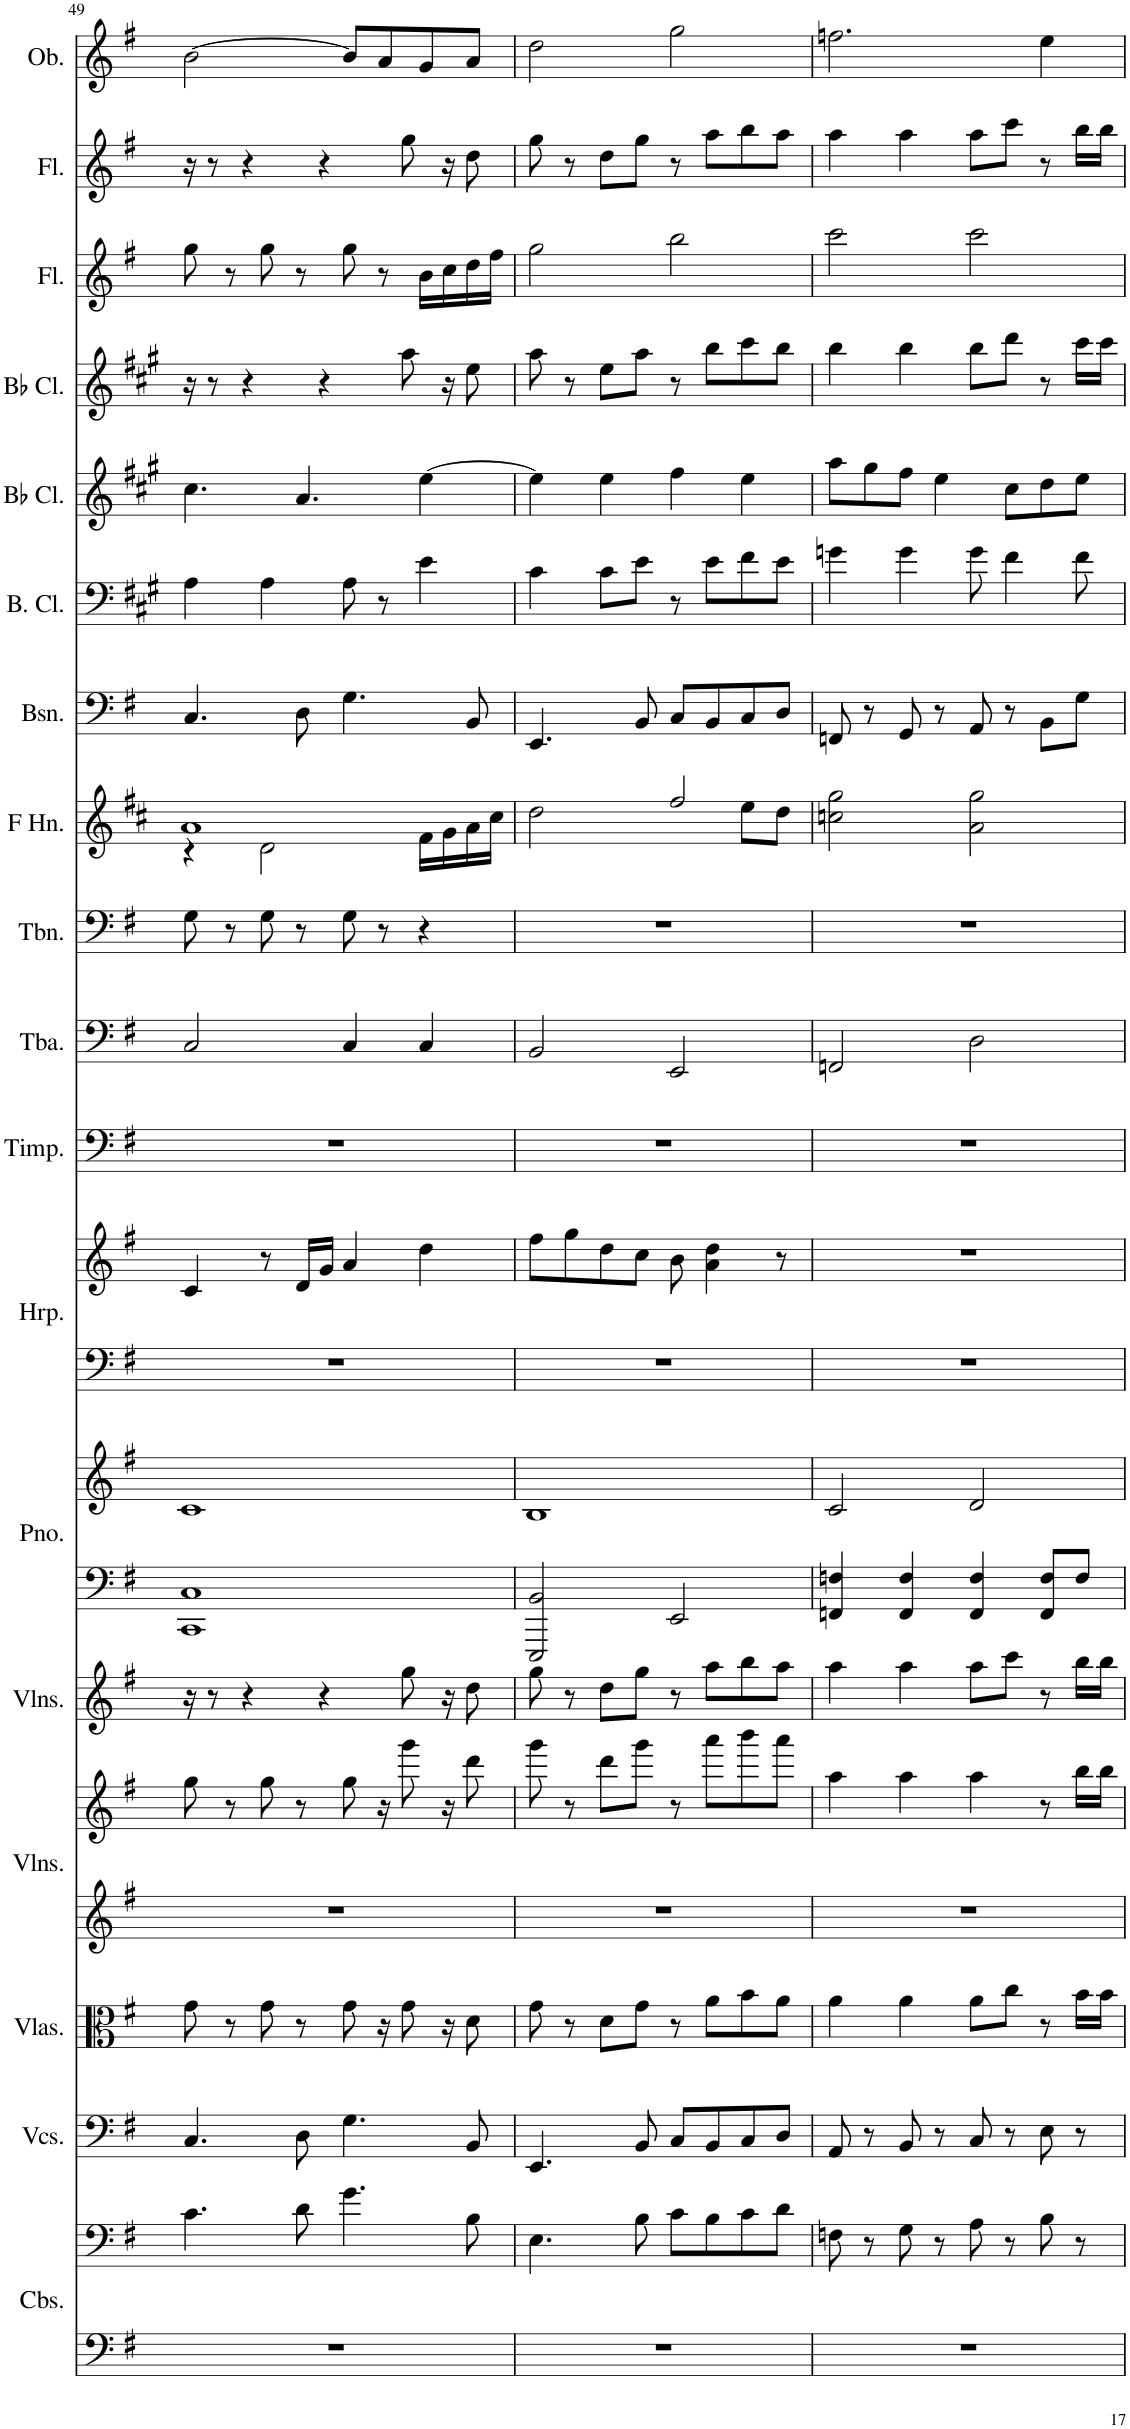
**kern	**kern	**kern	**kern	**kern	**kern	**kern	**kern	**kern	**kern	**kern	**kern	**kern	**kern	**kern	**kern	**kern	**kern	**kern	**kern	**kern	**kern
*part18	*part18	*part17	*part16	*part15	*part15	*part14	*part13	*part13	*part12	*part12	*part11	*part10	*part9	*part8	*part7	*part6	*part5	*part4	*part3	*part2	*part1
*staff22	*staff21	*staff20	*staff19	*staff18	*staff17	*staff16	*staff15	*staff14	*staff13	*staff12	*staff11	*staff10	*staff9	*staff8	*staff7	*staff6	*staff5	*staff4	*staff3	*staff2	*staff1
*I"Contrabasses	*	*I"Violoncellos	*I"Violas	*I"Violins	*	*I"Violins	*I"Piano	*	*I"Harp	*	*I"Timpani	*I"Tuba	*I"Trombone	*I"Horn in F	*I"Bassoon	*I"Bass Clarinet	*I"Bb Clarinet	*I"Bb Clarinet	*I"Flute	*I"Flute	*I"Oboe
*I'Cbs.	*	*I'Vcs.	*I'Vlas.	*I'Vlns.	*	*I'Vlns.	*I'Pno.	*	*I'Hrp.	*	*I'Timp.	*I'Tba.	*I'Tbn.	*	*I'Bsn.	*I'B. Cl.	*I'Bb Cl.	*I'Bb Cl.	*I'Fl.	*I'Fl.	*I'Ob.
!!LO:PB:g=z
*clefF4	*clefF4	*clefF4	*clefC3	*clefG2	*clefG2	*clefG2	*clefF4	*clefG2	*clefF4	*clefG2	*clefF4	*clefF4	*clefF4	*clefG2	*clefF4	*clefF4	*clefG2	*clefG2	*clefG2	*clefG2	*clefG2
*Trd7c12	*Trd7c12	*	*	*	*	*	*	*	*	*	*	*	*	*Trd4c7	*	*Trd8c14	*Trd1c2	*Trd1c2	*	*	*
*k[f#]	*k[f#]	*k[f#]	*k[f#]	*k[f#]	*k[f#]	*k[f#]	*k[f#]	*k[f#]	*k[f#]	*k[f#]	*k[f#]	*k[f#]	*k[f#]	*k[f#c#]	*k[f#]	*k[f#c#g#]	*k[f#c#g#]	*k[f#c#g#]	*k[f#]	*k[f#]	*k[f#]
*M4/4	*M4/4	*M4/4	*M4/4	*M4/4	*M4/4	*M4/4	*M4/4	*M4/4	*M4/4	*M4/4	*M4/4	*M4/4	*M4/4	*M4/4	*M4/4	*M4/4	*M4/4	*M4/4	*M4/4	*M4/4	*M4/4
=49	=49	=49	=49	=49	=49	=49	=49	=49	=49	=49	=49	=49	=49	=49	=49	=49	=49	=49	=49	=49	=49
*	*	*	*	*	*	*	*	*	*	*	*	*	*	*^	*	*	*	*	*	*	*
1r	4.c\	4.C/	8g\	1r	8gg\	16r	1CC 1C	1c	1r	4c/	1r	2C/	8G\	1a	4r	4.C/	4A\	4.cc#\	16r	8gg\	16r	[2b\
.	.	.	.	.	.	8r	.	.	.	.	.	.	.	.	.	.	.	.	8r	.	8r	.
.	.	.	8r	.	8r	.	.	.	.	.	.	.	8r	.	.	.	.	.	.	8r	.	.
.	.	.	.	.	.	4r	.	.	.	.	.	.	.	.	.	.	.	.	4r	.	4r	.
.	.	.	8g\	.	8gg\	.	.	.	.	8r	.	.	8G\	.	2d\	.	4A\	.	.	8gg\	.	.
.	8d\	8D\	8r	.	8r	.	.	.	.	16d/LL	.	.	8r	.	.	8D\	.	4.a/	.	8r	.	.
.	.	.	.	.	.	4r	.	.	.	16g/JJ	.	.	.	.	.	.	.	.	4r	.	4r	.
.	4.g\	4.G\	8g\	.	8gg\	.	.	.	.	4a/	.	4C/	8G\	.	.	4.G\	8A\	.	.	8gg\	.	8b/L]
.	.	.	16r	.	16r	.	.	.	.	.	.	.	8r	.	.	.	8r	.	.	8r	.	8a/
.	.	.	8g\	.	8ggg\	8gg\	.	.	.	.	.	.	.	.	.	.	.	.	8aa\	.	8gg\	.
.	.	.	.	.	.	.	.	.	.	4dd\	.	4C/	4r	.	16f#\LL	.	4e\	[4ee\	.	16b\LL	.	8g/
.	.	.	16r	.	16r	16r	.	.	.	.	.	.	.	.	16g\	.	.	.	16r	16cc\	16r	.
.	8B\	8BB/	8d\	.	8ddd\	8dd\	.	.	.	.	.	.	.	.	16a\	8BB/	.	.	8ee\	16dd\	8dd\	8a/J
.	.	.	.	.	.	.	.	.	.	.	.	.	.	.	16cc#\JJ	.	.	.	.	16ff#\JJ	.	.
=50	=50	=50	=50	=50	=50	=50	=50	=50	=50	=50	=50	=50	=50	=50	=50	=50	=50	=50	=50	=50	=50	=50
1r	4.E\	4.EE/	8g\	1r	8ggg\	8gg\	2EEE/ 2BB/	1B	1r	8ff#\L	1r	2BB/	1r	2dd\	2.ryy	4.EE/	4c#\	4ee\]	8aa\	2gg\	8gg\	2dd\
.	.	.	8r	.	8r	8r	.	.	.	8gg\	.	.	.	.	.	.	.	.	8r	.	8r	.
.	.	.	8d\L	.	8ddd\L	8dd\L	.	.	.	8dd\	.	.	.	.	.	.	8c#\L	4ee\	8ee\L	.	8dd\L	.
.	8B\	8BB/	8g\J	.	8ggg\J	8gg\J	.	.	.	8cc\J	.	.	.	.	.	8BB/	8e\J	.	8aa\J	.	8gg\J	.
.	8c\L	8C/L	8r	.	8r	8r	2EE/	.	.	8b\	.	2EE/	.	2ff#/	.	8C/L	8r	4ff#\	8r	2bb\	8r	2gg\
.	8B\	8BB/	8a\L	.	8aaa\L	8aa\L	.	.	.	4a\ 4dd\	.	.	.	.	.	8BB/	8e\L	.	8bb\L	.	8aa\L	.
.	8c\	8C/	8b\	.	8bbb\	8bb\	.	.	.	.	.	.	.	.	8ee\L	8C/	8f#\	4ee\	8ccc#\	.	8bb\	.
.	8d\J	8D/J	8a\J	.	8aaa\J	8aa\J	.	.	.	8r	.	.	.	.	8dd\J	8D/J	8e\J	.	8bb\J	.	8aa\J	.
*	*	*	*	*	*	*	*	*	*	*	*	*	*	*v	*v	*	*	*	*	*	*	*
=51	=51	=51	=51	=51	=51	=51	=51	=51	=51	=51	=51	=51	=51	=51	=51	=51	=51	=51	=51	=51	=51
1r	8Fn\	8AA/	4a\	1r	4aa\	4aa\	4FFn/ 4Fn/	2c/	1r	1r	1r	2FFn/	1r	2ccn\ 2gg\	8FFn/	4gn\	8aa\L	4bb\	2ccc\	4aa\	2.ffn\
.	8r	8r	.	.	.	.	.	.	.	.	.	.	.	.	8r	.	8gg#\	.	.	.	.
.	8G\	8BB/	4a\	.	4aa\	4aa\	4FF/ 4F/	.	.	.	.	.	.	.	8GG/	4g\	8ff#\J	4bb\	.	4aa\	.
.	8r	8r	.	.	.	.	.	.	.	.	.	.	.	.	8r	.	4ee\	.	.	.	.
.	8A\	8C/	8a\L	.	4aa\	8aa\L	4FF/ 4F/	2d/	.	.	.	2D\	.	2a\ 2gg\	8AA/	8g\	.	8bb\L	2ccc\	8aa\L	.
.	8r	8r	8cc\J	.	.	8ccc\J	.	.	.	.	.	.	.	.	8r	4f#\	8cc#\L	8ddd\J	.	8ccc\J	.
.	8B\	8E\	8r	.	8r	8r	8FF/ 8F/L	.	.	.	.	.	.	.	8BB\L	.	8dd\	8r	.	8r	4ee\
.	8r	8r	16b\LL	.	16bb\LL	16bb\LL	8F/J	.	.	.	.	.	.	.	8G\J	8f#\	8ee\J	16ccc#\LL	.	16bb\LL	.
.	.	.	16b\JJ	.	16bb\JJ	16bb\JJ	.	.	.	.	.	.	.	.	.	.	.	16ccc#\JJ	.	16bb\JJ	.
=	=	=	=	=	=	=	=	=	=	=	=	=	=	=	=	=	=	=	=	=	=
*-	*-	*-	*-	*-	*-	*-	*-	*-	*-	*-	*-	*-	*-	*-	*-	*-	*-	*-	*-	*-	*-
